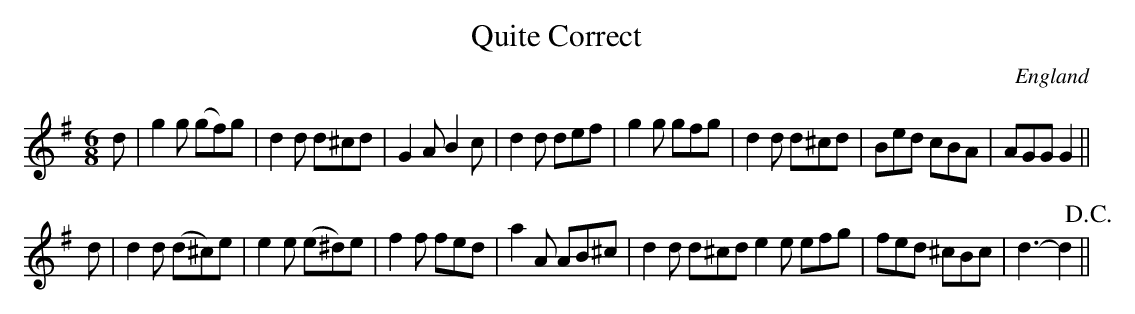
X:1
T:Quite Correct
L:1/8
M:6/8
O:England
K:G
	d | \
g2g (gf)g | d2d d^cd | G2A B2c | d2d def |  \
g2g  gfg  | d2d d^cd | Bed cBA | AGG G2 ||
d | \
d2d (d^c)e | e2e (e^d)e | f2f fed | a2A AB^c | \
d2d d^cd e2e efg | fed ^cBc | d3- d2 !D.C.! ||
